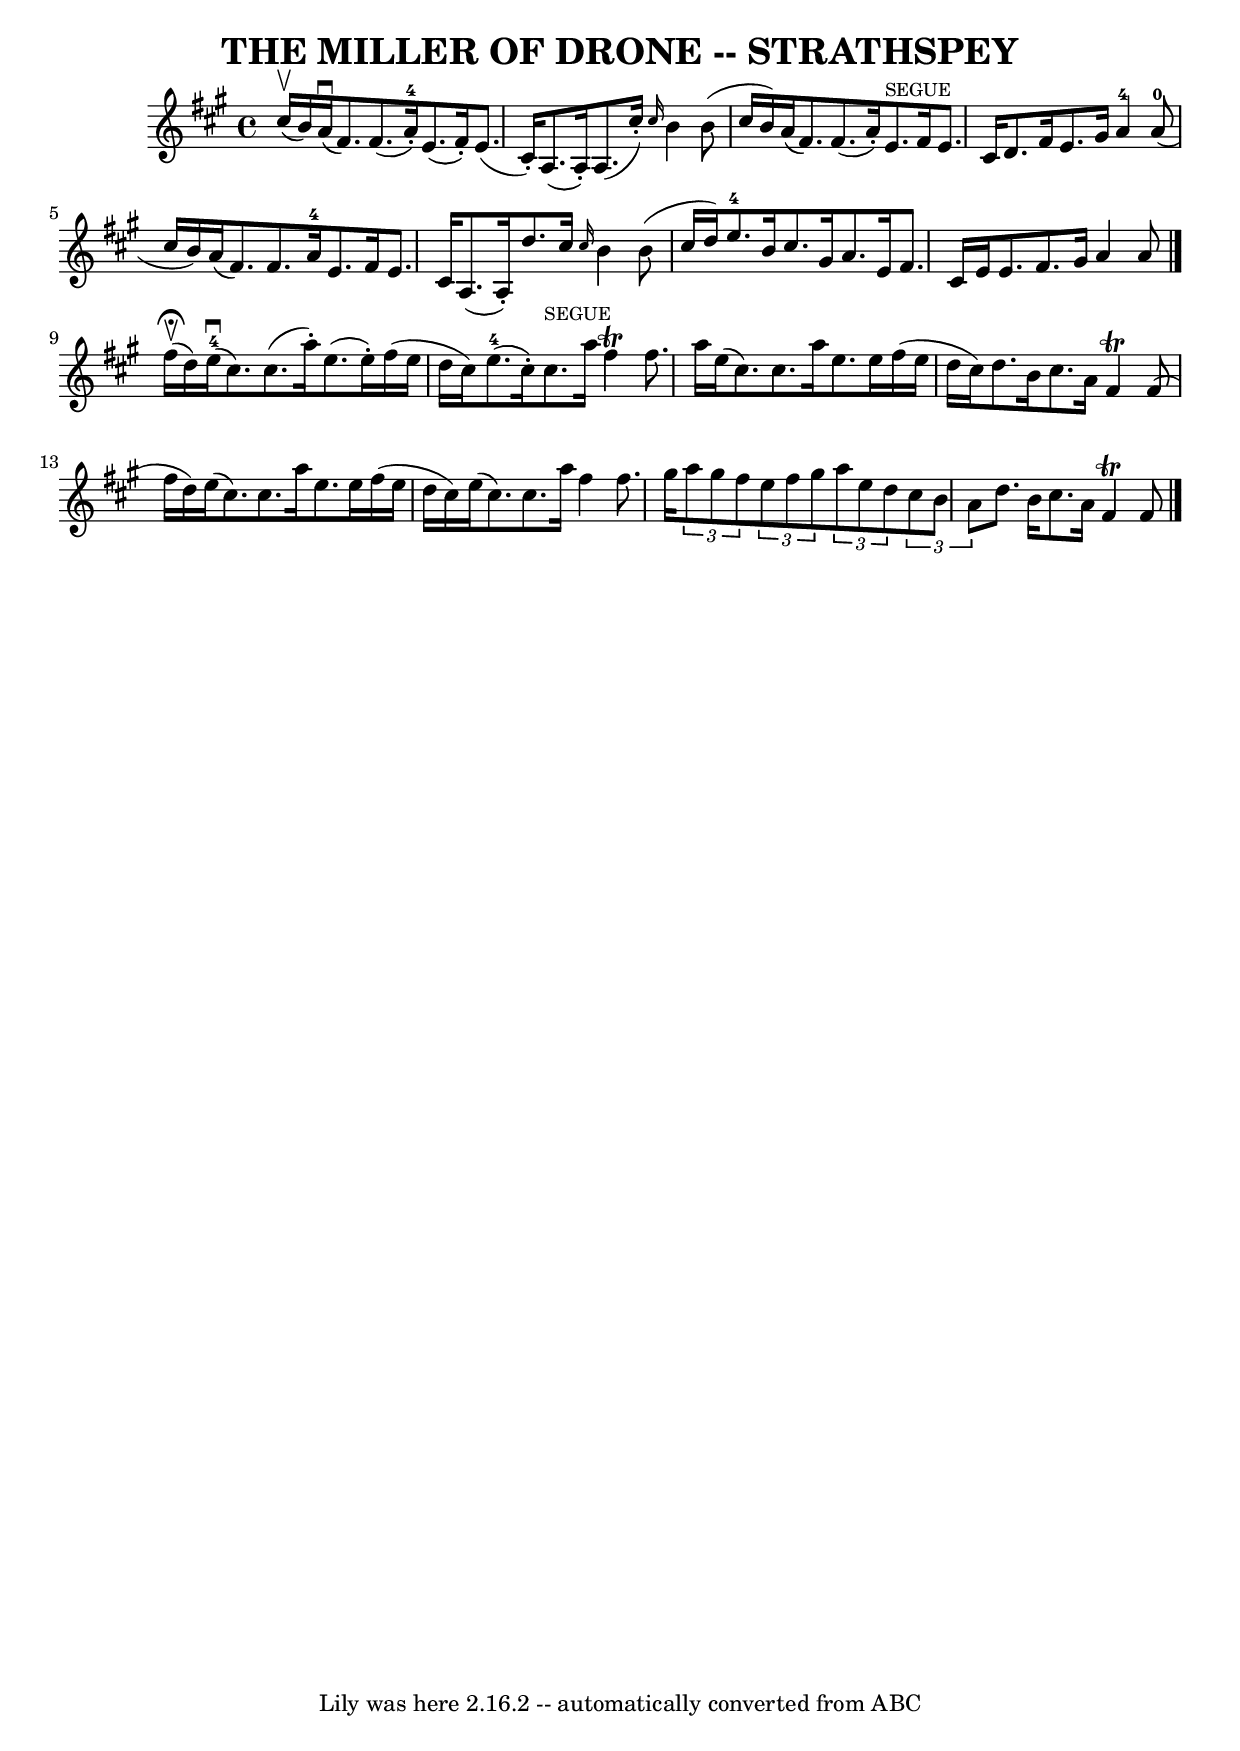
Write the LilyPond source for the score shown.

\version "2.7.40"
\include "Mammoth.ily"
\header {
	%% book = "Ryan's Mammoth Collection of Fiddle Tunes"
	crossRefNumber = "1"
	footnotes = ""
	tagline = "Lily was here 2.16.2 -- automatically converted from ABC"
	title = "THE MILLER OF DRONE -- STRATHSPEY"
}
voicedefault =  {
\set Score.defaultBarType = "empty"

 \override Staff.TimeSignature #'style = #'C
 \time 4/4 \key a \major % %slurgraces 1
 cis''16 (^\upbow b'16)   |
 a'16 (^\downbow fis'8.)  
 fis'8. (a'16-4-.) e'8. (fis'16 -.) e'8. (cis'16 -.)   
|
 a8. (a16 -.) a8. (cis''16 -.) \grace { cis''16  }   
b'4 b'8 (cis''16 b'16)   |
 a'16 (fis'8.) fis'8. 
(a'16 -.) e'8.^\segue fis'16 e'8. cis'16    |
 d'8.  
 fis'16 e'8. gis'16 a'4-4 a'8-0(cis''16 b'16)   
|
 a'16 (fis'8.) fis'8. a'16-4 e'8. fis'16 e'8. 
 cis'16    |
 a8. (a16 -.) d''8. cis''16  \grace {    
cis''16  } b'4 b'8 (cis''16 d''16)   |
 e''8.-4   
b'16 cis''8. gis'16 a'8. e'16 fis'8. cis'16    |
   
e'16 e'8. fis'8. gis'16 a'4 a'8    \bar "|." fis''16 
^\fermata(^\upbow d''16)   |
 e''16-4(^\downbow cis''8. 
) cis''8. (a''16 -.) e''8. (e''16 -.) fis''16 (e''16    
d''16 cis''16)   |
 e''8.-4(cis''16 -.) cis''8. 
^\segue a''16 fis''4^\trill fis''8. a''16    |
 e''16 (
cis''8.) cis''8. a''16 e''8. e''16 fis''16 (e''16 d''16  
 cis''16)   |
 d''8. b'16 cis''8. a'16 fis'4^\trill   
fis'8 (fis''16 d''16)   |
 e''16 (cis''8.) cis''8.   
 a''16 e''8. e''16 fis''16 (e''16 d''16 cis''16)   
|
 e''16 (cis''8.) cis''8. a''16 fis''4 fis''8.    
gis''16    |
     \times 2/3 { a''8 gis''8 fis''8  }   
\times 2/3 { e''8 fis''8 gis''8  }   \times 2/3 { a''8 e''8    
d''8  }   \times 2/3 { cis''8 b'8 a'8  }   |
 d''8. b'16    
cis''8. a'16 fis'4^\trill fis'8      \bar "|."   
}

\score{
    <<

	\context Staff="default"
	{
	    \voicedefault 
	}

    >>
	\layout {
	}
	\midi {}
}
